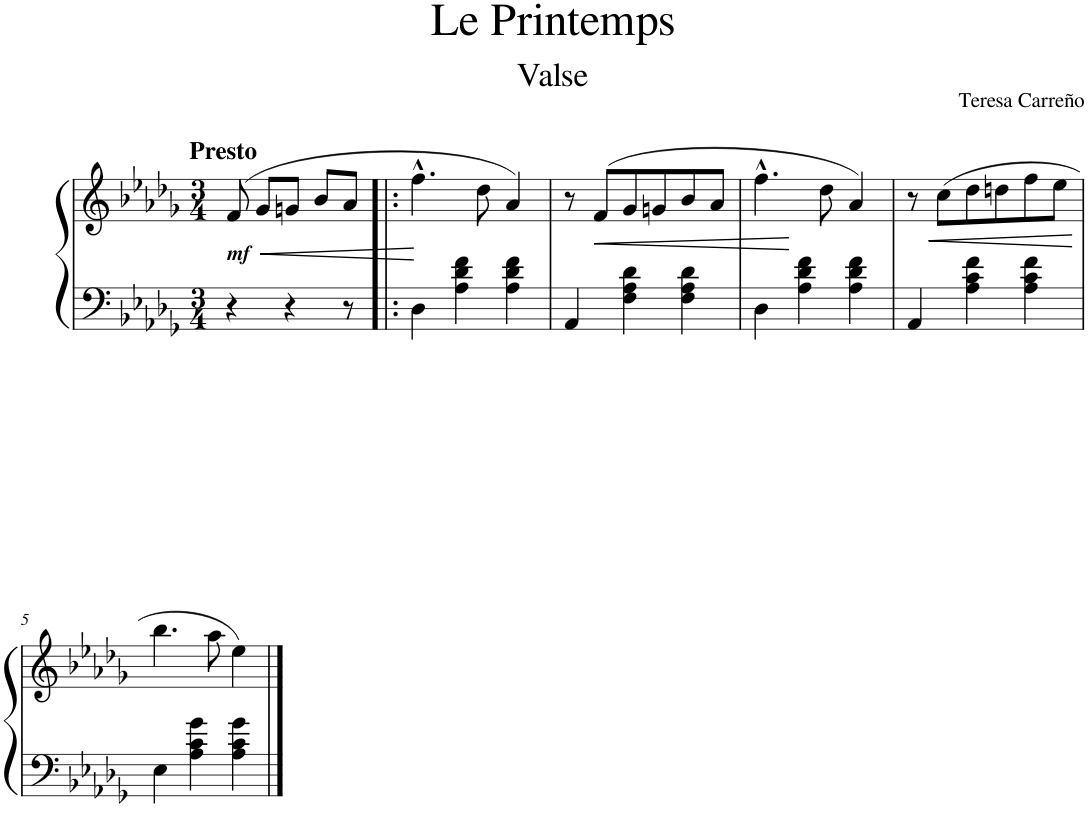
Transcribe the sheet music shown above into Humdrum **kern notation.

**kern	**kern	**dynam
*part1	*part1	*part1
*staff2	*staff1	*staff1/2
*I"Piano	*	*
*I'Pno.	*	*
*clefF4	*clefG2	*
*k[b-e-a-d-g-]	*k[b-e-a-d-g-]	*
*M3/4	*M3/4	*
=	=	=
!	!LO:TX:a:B:t=Presto	!
!	!LO:TX:b:Bi:t=mf	!
4r	(8f/	.
!	!	!LO:HP:b
.	8g-/L	<
4r	8gn/J	.
.	8b-/L	.
8r	8a-/J	.
.	.	[
=1!|:	=1!|:	=1!|:
4D-\	4.ff^^\	.
4A-\ 4d-\ 4f\	.	.
.	8dd-\	.
4A-\ 4d-\ 4f\	4a-/)	.
=2	=2	=2
4AA-/	8r	.
!	!	!LO:HP:b
.	(8f/L	<
4F\ 4A-\ 4d-\	8g-/	.
.	8gn/	.
4F\ 4A-\ 4d-\	8b-/	.
.	8a-/J	.
=3	=3	=3
4D-\	4.ff^^\	.
4A-\ 4d-\ 4f\	.	.
.	8dd-\	[
4A-\ 4d-\ 4f\	4a-/)	.
=4	=4	=4
!	!	!LO:HP:b
4AA-/	8r	<
.	(8cc\L	.
4A-\ 4c\ 4f\	8dd-\	.
.	8ddn\	.
4A-\ 4c\ 4f\	8ff\	.
.	8ee-\J	.
.	.	[
!!LO:LB:g=z
=5	=5	=5
4E-\	4.bb-\	.
4A-\ 4c\ 4g-\	.	.
.	8aa-\	.
4A-\ 4c\ 4g-\	4ee-\)	.
==	==	==
*-	*-	*-
